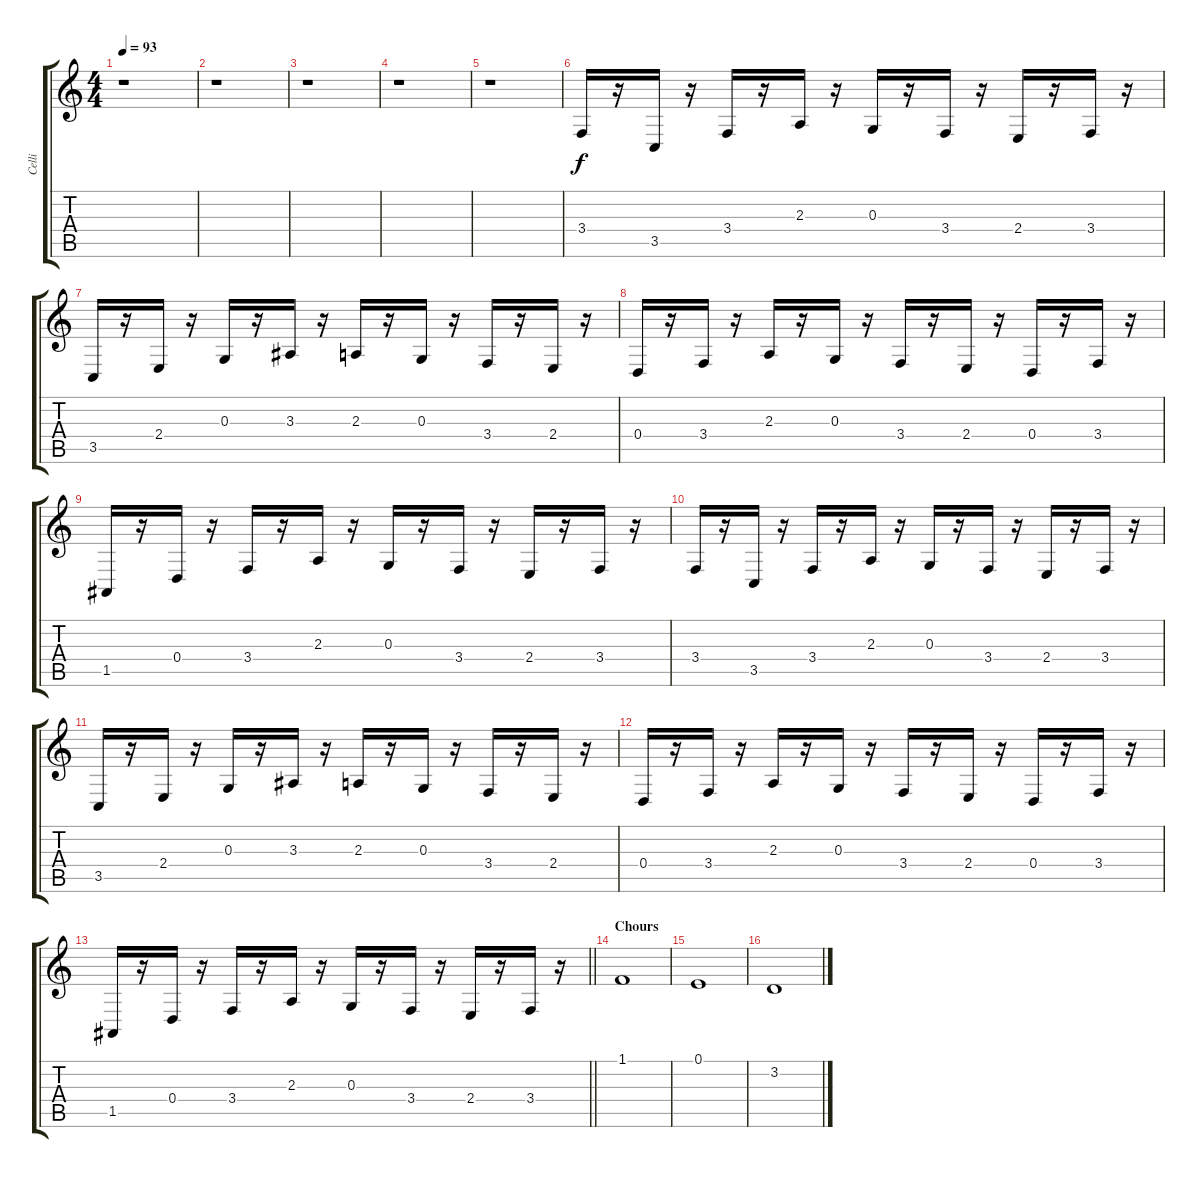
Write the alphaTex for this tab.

\track ("Celli" "Celli") {instrument cello}
\staff {score tabs}
\tuning (E4 B3 G3 D3 A2 E2) {hide}
\ts (4 4)
\tempo 93
\clef g2
\ks c
r.1{dy f} |
r.1 |
r.1 |
r.1 |
r.1 |
3.4.16 r.16 3.5.16 r.16 3.4.16 r.16 2.3.16 r.16 0.3.16 r.16 3.4.16 r.16 2.4.16 r.16 3.4.16 r.16 |
3.5.16 r.16 2.4.16 r.16 0.3.16 r.16 3.3.16 r.16 2.3.16 r.16 0.3.16 r.16 3.4.16 r.16 2.4.16 r.16 |
0.4.16 r.16 3.4.16 r.16 2.3.16 r.16 0.3.16 r.16 3.4.16 r.16 2.4.16 r.16 0.4.16 r.16 3.4.16 r.16 |
1.5.16 r.16 0.4.16 r.16 3.4.16 r.16 2.3.16 r.16 0.3.16 r.16 3.4.16 r.16 2.4.16 r.16 3.4.16 r.16 |
3.4.16 r.16 3.5.16 r.16 3.4.16 r.16 2.3.16 r.16 0.3.16 r.16 3.4.16 r.16 2.4.16 r.16 3.4.16 r.16 |
3.5.16 r.16 2.4.16 r.16 0.3.16 r.16 3.3.16 r.16 2.3.16 r.16 0.3.16 r.16 3.4.16 r.16 2.4.16 r.16 |
0.4.16 r.16 3.4.16 r.16 2.3.16 r.16 0.3.16 r.16 3.4.16 r.16 2.4.16 r.16 0.4.16 r.16 3.4.16 r.16 |
\barLineRight lightlight
1.5.16 r.16 0.4.16 r.16 3.4.16 r.16 2.3.16 r.16 0.3.16 r.16 3.4.16 r.16 2.4.16 r.16 3.4.16 r.16 |
\section ("" "Chours")
1.1.1 |
0.1.1 |
3.2.1
